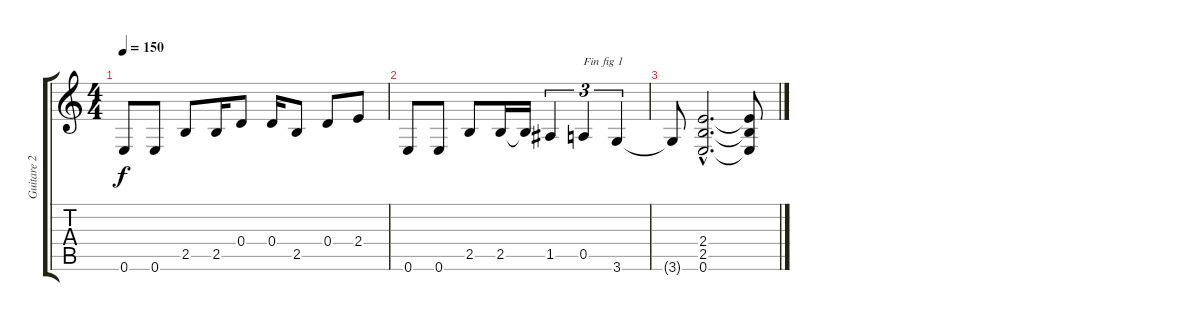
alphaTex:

\track ("Guitare 2" "Guitare 2") {instrument overdrivenguitar}
\staff {score tabs}
\tuning (E4 B3 G3 D3 A2 E2) {hide}
\ts (4 4)
\tempo 150
\clef g2
\ks c
0.6.8{dy f} 0.6.8 2.5.8 2.5.16 0.4.8 0.4.16 2.5.8 0.4.8 2.4.8 |
0.6.8 0.6.8 2.5.8 2.5.16 2.5{t}.16 1.5.4{tu (3 2)} 0.5.4{tu (3 2) txt "Fin fig 1"} 3.6.4{tu (3 2)} |
3.6{t}.8 (2.4{hac} 2.5{hac} 0.6{hac}).2{d} (2.4{t} 2.5{t} 0.6{t}).8
